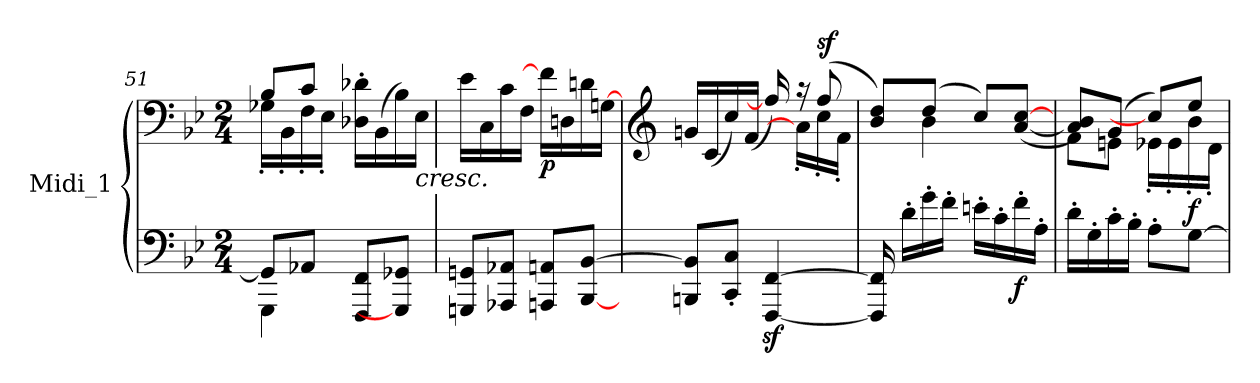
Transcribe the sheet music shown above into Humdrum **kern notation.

**kern	**kern	**dynam
*part1	*part1	*part1
*staff2	*staff1	*staff1/2
*I"Midi_1	*	*
*clefF4	*clefF4	*
*k[b-e-]	*k[b-e-]	*
*B-:	*B-:	*
*M2/4	*M2/4	*
=51	=51	=51
*^	*^	*
8GG-/L]	4GGG\	8B-/L	16G-X'\LL	.
.	.	.	16BB-'\	.
8AA-X/J	.	8c/J	16F'\	.
.	.	.	16E-'\JJ	.
8FFF/ 8FF/L	4ryy	16D-X\' 16d-X\'LL	4ryy	.
.	.	(<16BB-\	.	.
8GGG-/] 8GG-X/J	.	16B-\)	.	.
!	!	!	!	!LO:HP:b
.	.	16E-\JJ	.	<
=52	=52	=52	=52	=52
8GGGni/ 8GGni/L	2ryy	16e-\LL	2ryy	.
.	.	16C\	.	.
8AAA-X/ 8AA-X/J	.	16c\	.	.
.	.	16F\JJ	.	.
!	!	!	!	!LO:DY:b
8AAAn/ 8AAn/L	.	16f\LL]	.	p
.	.	16Dni\	.	.
[8BBB-/ [8BB-/J	.	16dni\	.	.
.	.	[16Gni\JJ	.	.
*v	*v	*	*	*
*	*v	*v	*
.	.	[
!!LO:LB:g=z
=53	=53	=53
*	*clefG2	*
*	*^	*
8BBBni/ 8BB-i/]L	16gni/LL	4ryy	.
.	(>16c/	.	.
8CC/' 8C/'J	16cc/)	.	.
.	(>16f/JJ	.	.
[4FFF/z< [4FF/z<	16ff/])	16ryy	.
.	16r	16a'\LL]	.
!	!	!	!LO:DY:a
.	(>8ff/	16cc'\	sf
.	.	16f'\JJ	.
=54	=54	=54	=54
16FFF/] 16FF/]	8b-/ 8dd/L)	8ryy	.
16d'\LL	.	.	.
16g'\	(>8dd/J	4b-\	.
16f'\JJ	.	.	.
16en'\LL	8cc/L)	.	.
16c'\	.	.	.
!	!	!	!LO:DY:b=2
16f'\	(>[8a/ [8cc/J	8ryy	f
16A'\JJ	.	.	.
=55	=55	=55	=55
16d'\LL	8a/] 8b-/L)	8f\L	.
16G'\	.	.	.
16c'\	(>8g/J	8en\J	.
16B-'\JJ	.	.	.
8A'\L	8cc/L])	16e-X'\LL	.
.	.	16e-'\	.
!	!	!	!LO:DY:b
[8G\J	8ee-/J	16b-'\	f
.	.	16d'\JJ	.
*	*v	*v	*
=	=	=
*-	*-	*-
